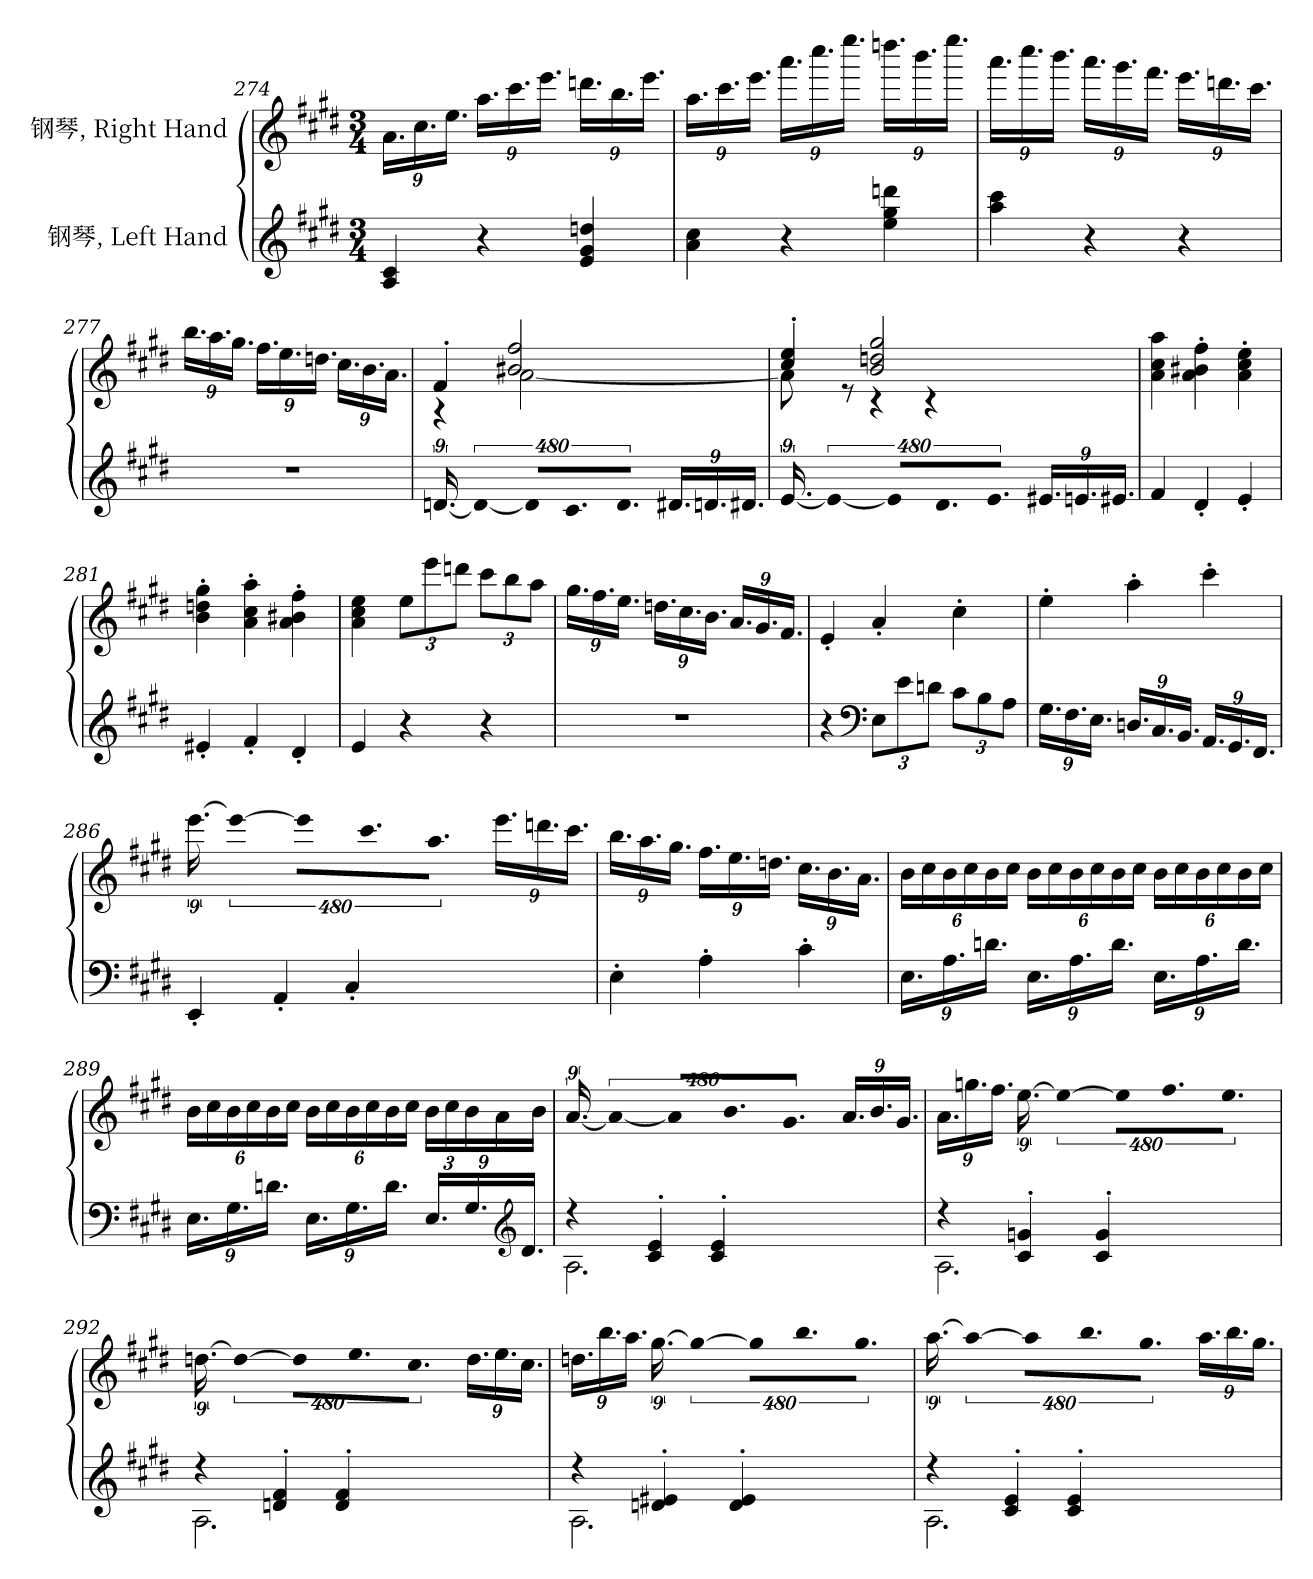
**kern	**kern
*part2	*part1
*staff2	*staff1
*I"钢琴, Left Hand	*I"钢琴, Right Hand
!!LO:LB:g=z
*clefG2	*clefG2
*k[f#c#g#d#]	*k[f#c#g#d#]
*M3/4	*M3/4
*MM130	*MM130
*	*Xbrackettup
=274	=274
4A/ 4c#/	18.a\LL
.	18.cc#\
.	18.ee\JJ
4r	18.aa\LL
.	18.ccc#\
.	18.eee\JJ
4e/ 4g#/ 4ddn/	18.dddn\LL
.	18.bb\
.	18.eee\JJ
=275	=275
*	*MM133
4a\ 4cc#\	18.aa\LL
.	18.ccc#\
.	18.eee\JJ
4r	18.aaa\LL
.	18.cccc#\
.	18.eeee\JJ
4ee\ 4gg#\ 4dddn\	18.ddddn\LL
.	18.bbb\
.	18.eeee\JJ
!!LO:LB:g=z
=276	=276
*	*MM142
4aa\ 4ccc#\	18.aaa\LL
.	18.cccc#\
.	18.bbb\JJ
4r	18.aaa\LL
.	18.ggg#\
.	18.fff#\JJ
4r	18.eee\LL
.	18.dddn\
.	18.ccc#\JJ
=277	=277
2.r	18.bb\LL
.	18.aa\
.	18.gg#\JJ
.	18.ff#\LL
.	18.ee\
.	18.ddn\JJ
.	18.cc#\LL
.	18.b\
.	18.a\JJ
!!LO:LB:g=z
=278	=278
*	*^
[18.dn/	4f#'/	4r
!LO:N:vis=4	!	!
1920%427d/_	.	.
.	2b#X/ 2ff#/	[2a\
!LO:N:vis=32	!	!
1920%53d/KLL]	.	.
18.c#/	.	.
18.d/JJ	.	.
18.d#X/LL	.	.
18.dn/	.	.
18.d#X/JJ	.	.
=279	=279	=279
[18.e/	4cc#/' 4ee/'	8a\]
!LO:N:vis=4	!	!
1920%427e/_	.	.
.	.	8r
.	2b/ 2ddn/ 2gg#/	4r
!LO:N:vis=32	!	!
1920%53e/KLL]	.	.
18.d#/	.	.
18.e/JJ	.	.
18.e#X/LL	.	4r
18.en/	.	.
18.e#X/JJ	.	.
*	*v	*v
=280	=280
4f#/	4a\ 4cc#\ 4aa\
4d#'/	4a\' 4b#X\' 4ff#\'
4e'/	4a\' 4cc#\' 4ee\'
=281	=281
4e#X'/	4b\' 4ddn\' 4gg#\'
4f#'/	4a\' 4cc#\' 4aa\'
4d#'/	4a\' 4b#X\' 4ff#\'
!!LO:PB:g=z
=282	=282
*	*MM146
4e/	4a\ 4cc#\ 4ee\
4r	12ee\L
.	12eee\
.	12dddn\J
4r	12ccc#\L
.	12bb\
.	12aa\J
=283	=283
2.r	18.gg#\LL
.	18.ff#\
.	18.ee\JJ
.	18.ddn\LL
.	18.cc#\
.	18.b\JJ
.	18.a/LL
.	18.g#/
.	18.f#/JJ
=284	=284
4r	4e'/
*clefF4	*
*Xbrackettup	*
12E\L	4a'/
12e\	.
12dn\J	.
12c#\L	4cc#'\
12B\	.
12A\J	.
!!LO:LB:g=z
=285	=285
18.G#\LL	4ee'\
18.F#\	.
18.E\JJ	.
18.Dn/LL	4aa'\
18.C#/	.
18.BB/JJ	.
18.AA/LL	4ccc#'\
18.GG#/	.
18.FF#/JJ	.
=286	=286
*	*brackettup
4EE'/	[18.eee\
!	!LO:N:vis=4
.	1920%427eee\_
4AA'/	.
!	!LO:N:vis=32
.	1920%53eee\KLL]
.	18.ccc#\
.	18.aa\JJ
4C#'/	18.eee\LL
.	18.dddn\
.	18.ccc#\JJ
=287	=287
*	*Xbrackettup
4E'\	18.bb\LL
.	18.aa\
.	18.gg#\JJ
4A'\	18.ff#\LL
.	18.ee\
.	18.ddn\JJ
4c#'\	18.cc#\LL
.	18.b\
.	18.a\JJ
!!LO:LB:g=z
=288	=288
*	*MM68
18.E\LL	24b\LL
.	24cc#\
18.A\	24b\
.	24cc#\
18.dn\JJ	24b\
.	24cc#\JJ
18.E\LL	24b\LL
.	24cc#\
18.A\	24b\
.	24cc#\
18.d\JJ	24b\
.	24cc#\JJ
18.E\LL	24b\LL
.	24cc#\
18.A\	24b\
.	24cc#\
18.d\JJ	24b\
.	24cc#\JJ
=289	=289
*	*MM130
18.E\LL	24b\LL
.	24cc#\
18.G#\	24b\
.	24cc#\
18.dn\JJ	24b\
.	24cc#\JJ
18.E\LL	24b\LL
.	24cc#\
18.G#\	24b\
.	24cc#\
18.d\JJ	24b\
.	24cc#\JJ
*	*MM98
18.E/LL	24b\LL
.	24cc#\
18.G#/	24b\
.	16a\
*clefG2	*
18.d/JJ	.
.	16b\JJ
!!LO:LB:g=z
=290	=290
*^	*
*	*	*brackettup
*v	*v	*
*	*MM138
*^	*
4r	2.A\	[18.a/
!	!	!LO:N:vis=4
.	.	1920%427a/_
4c#/' 4e/'	.	.
!	!	!LO:N:vis=32
.	.	1920%53a/KLL]
.	.	18.b/
.	.	18.g#/JJ
4c#/' 4e/'	.	18.a/LL
.	.	18.b/
.	.	18.g#/JJ
=291	=291	=291
4r	2.A\	18.a\LL
.	.	18.ggn\
.	.	18.ff#\JJ
4c#/' 4gn/'	.	[18.ee\
!	!	!LO:N:vis=4
.	.	1920%427ee\_
4c#/' 4g/'	.	.
!	!	!LO:N:vis=32
.	.	1920%53ee\KLL]
.	.	18.ff#\
.	.	18.ee\JJ
=292	=292	=292
4r	2.A\	[18.ddn\
!	!	!LO:N:vis=4
.	.	1920%427dd\_
4dn/' 4f#/'	.	.
!	!	!LO:N:vis=32
.	.	1920%53dd\KLL]
.	.	18.ee\
.	.	18.cc#\JJ
4d/' 4f#/'	.	18.dd\LL
.	.	18.ee\
.	.	18.cc#\JJ
!!LO:LB:g=z
=293	=293	=293
4r	2.A\	18.ddn\LL
.	.	18.bb\
.	.	18.aa\JJ
4dn/' 4e#X/'	.	[18.gg#\
!	!	!LO:N:vis=4
.	.	1920%427gg#\_
4d/' 4e#/'	.	.
!	!	!LO:N:vis=32
.	.	1920%53gg#\KLL]
.	.	18.bb\
.	.	18.gg#\JJ
=294	=294	=294
4r	2.A\	[18.aa\
!	!	!LO:N:vis=4
.	.	1920%427aa\_
4c#/' 4e/'	.	.
!	!	!LO:N:vis=32
.	.	1920%53aa\KLL]
.	.	18.bb\
.	.	18.gg#\JJ
4c#/' 4e/'	.	18.aa\LL
.	.	18.bb\
.	.	18.gg#\JJ
*v	*v	*
=	=
*-	*-
